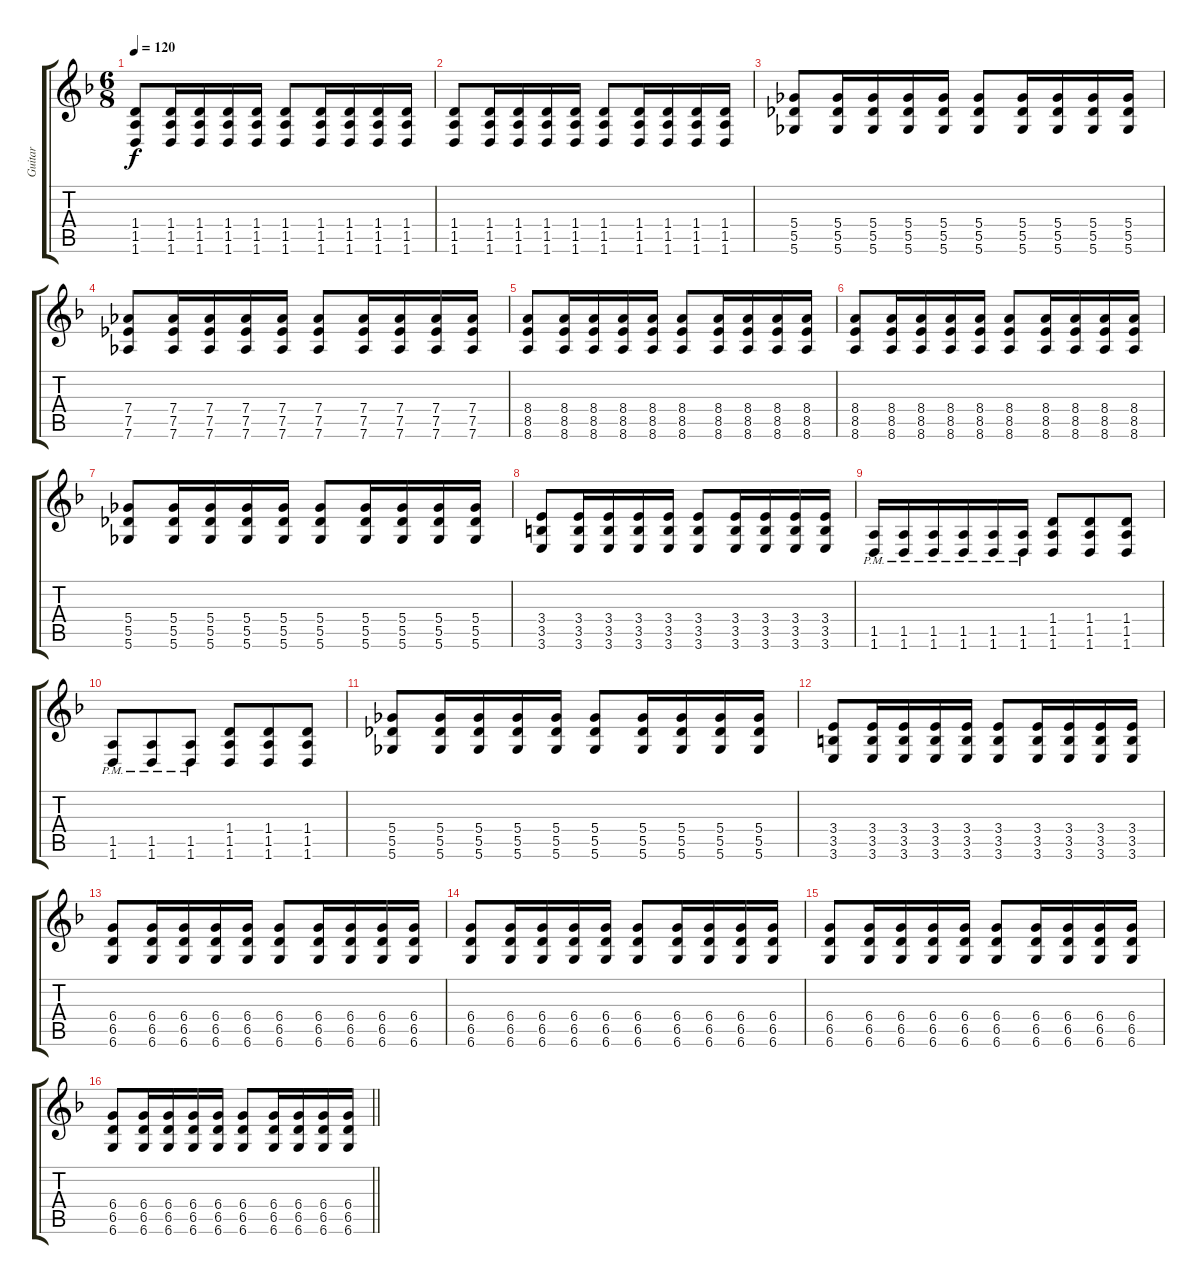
\track ("Guitar" "Guitar") {instrument distortionguitar}
\staff {score tabs}
\tuning (Eb4 Bb3 Gb3 Db3 Ab2 Db2) {hide}
\ts (6 8)
\tempo 120
\clef g2
\ks f
(1.4 1.5 1.6).8{dy f} (1.4 1.5 1.6).16 (1.4 1.5 1.6).16 (1.4 1.5 1.6).16 (1.4 1.5 1.6).16 (1.4 1.5 1.6).8 (1.4 1.5 1.6).16 (1.4 1.5 1.6).16 (1.4 1.5 1.6).16 (1.4 1.5 1.6).16 |
(1.4 1.5 1.6).8 (1.4 1.5 1.6).16 (1.4 1.5 1.6).16 (1.4 1.5 1.6).16 (1.4 1.5 1.6).16 (1.4 1.5 1.6).8 (1.4 1.5 1.6).16 (1.4 1.5 1.6).16 (1.4 1.5 1.6).16 (1.4 1.5 1.6).16 |
(5.4 5.5 5.6).8 (5.4 5.5 5.6).16 (5.4 5.5 5.6).16 (5.4 5.5 5.6).16 (5.4 5.5 5.6).16 (5.4 5.5 5.6).8 (5.4 5.5 5.6).16 (5.4 5.5 5.6).16 (5.4 5.5 5.6).16 (5.4 5.5 5.6).16 |
(7.4 7.5 7.6).8 (7.4 7.5 7.6).16 (7.4 7.5 7.6).16 (7.4 7.5 7.6).16 (7.4 7.5 7.6).16 (7.4 7.5 7.6).8 (7.4 7.5 7.6).16 (7.4 7.5 7.6).16 (7.4 7.5 7.6).16 (7.4 7.5 7.6).16 |
(8.4 8.5 8.6).8 (8.4 8.5 8.6).16 (8.4 8.5 8.6).16 (8.4 8.5 8.6).16 (8.4 8.5 8.6).16 (8.4 8.5 8.6).8 (8.4 8.5 8.6).16 (8.4 8.5 8.6).16 (8.4 8.5 8.6).16 (8.4 8.5 8.6).16 |
(8.4 8.5 8.6).8 (8.4 8.5 8.6).16 (8.4 8.5 8.6).16 (8.4 8.5 8.6).16 (8.4 8.5 8.6).16 (8.4 8.5 8.6).8 (8.4 8.5 8.6).16 (8.4 8.5 8.6).16 (8.4 8.5 8.6).16 (8.4 8.5 8.6).16 |
(5.4 5.5 5.6).8 (5.4 5.5 5.6).16 (5.4 5.5 5.6).16 (5.4 5.5 5.6).16 (5.4 5.5 5.6).16 (5.4 5.5 5.6).8 (5.4 5.5 5.6).16 (5.4 5.5 5.6).16 (5.4 5.5 5.6).16 (5.4 5.5 5.6).16 |
(3.4 3.5 3.6).8 (3.4 3.5 3.6).16 (3.4 3.5 3.6).16 (3.4 3.5 3.6).16 (3.4 3.5 3.6).16 (3.4 3.5 3.6).8 (3.4 3.5 3.6).16 (3.4 3.5 3.6).16 (3.4 3.5 3.6).16 (3.4 3.5 3.6).16 |
(1.5{pm} 1.6{pm}).16 (1.5{pm} 1.6{pm}).16 (1.5{pm} 1.6{pm}).16 (1.5{pm} 1.6{pm}).16 (1.5{pm} 1.6{pm}).16 (1.5{pm} 1.6{pm}).16 (1.4 1.5 1.6).8 (1.4 1.5 1.6).8 (1.4 1.5 1.6).8 |
(1.5{pm} 1.6{pm}).8 (1.5{pm} 1.6{pm}).8 (1.5{pm} 1.6{pm}).8 (1.4 1.5 1.6).8 (1.4 1.5 1.6).8 (1.4 1.5 1.6).8 |
(5.4 5.5 5.6).8 (5.4 5.5 5.6).16 (5.4 5.5 5.6).16 (5.4 5.5 5.6).16 (5.4 5.5 5.6).16 (5.4 5.5 5.6).8 (5.4 5.5 5.6).16 (5.4 5.5 5.6).16 (5.4 5.5 5.6).16 (5.4 5.5 5.6).16 |
(3.4 3.5 3.6).8 (3.4 3.5 3.6).16 (3.4 3.5 3.6).16 (3.4 3.5 3.6).16 (3.4 3.5 3.6).16 (3.4 3.5 3.6).8 (3.4 3.5 3.6).16 (3.4 3.5 3.6).16 (3.4 3.5 3.6).16 (3.4 3.5 3.6).16 |
(6.4 6.5 6.6).8 (6.4 6.5 6.6).16 (6.4 6.5 6.6).16 (6.4 6.5 6.6).16 (6.4 6.5 6.6).16 (6.4 6.5 6.6).8 (6.4 6.5 6.6).16 (6.4 6.5 6.6).16 (6.4 6.5 6.6).16 (6.4 6.5 6.6).16 |
(6.4 6.5 6.6).8 (6.4 6.5 6.6).16 (6.4 6.5 6.6).16 (6.4 6.5 6.6).16 (6.4 6.5 6.6).16 (6.4 6.5 6.6).8 (6.4 6.5 6.6).16 (6.4 6.5 6.6).16 (6.4 6.5 6.6).16 (6.4 6.5 6.6).16 |
(6.4 6.5 6.6).8 (6.4 6.5 6.6).16 (6.4 6.5 6.6).16 (6.4 6.5 6.6).16 (6.4 6.5 6.6).16 (6.4 6.5 6.6).8 (6.4 6.5 6.6).16 (6.4 6.5 6.6).16 (6.4 6.5 6.6).16 (6.4 6.5 6.6).16 |
\barLineRight lightlight
(6.4 6.5 6.6).8 (6.4 6.5 6.6).16 (6.4 6.5 6.6).16 (6.4 6.5 6.6).16 (6.4 6.5 6.6).16 (6.4 6.5 6.6).8 (6.4 6.5 6.6).16 (6.4 6.5 6.6).16 (6.4 6.5 6.6).16 (6.4 6.5 6.6).16
